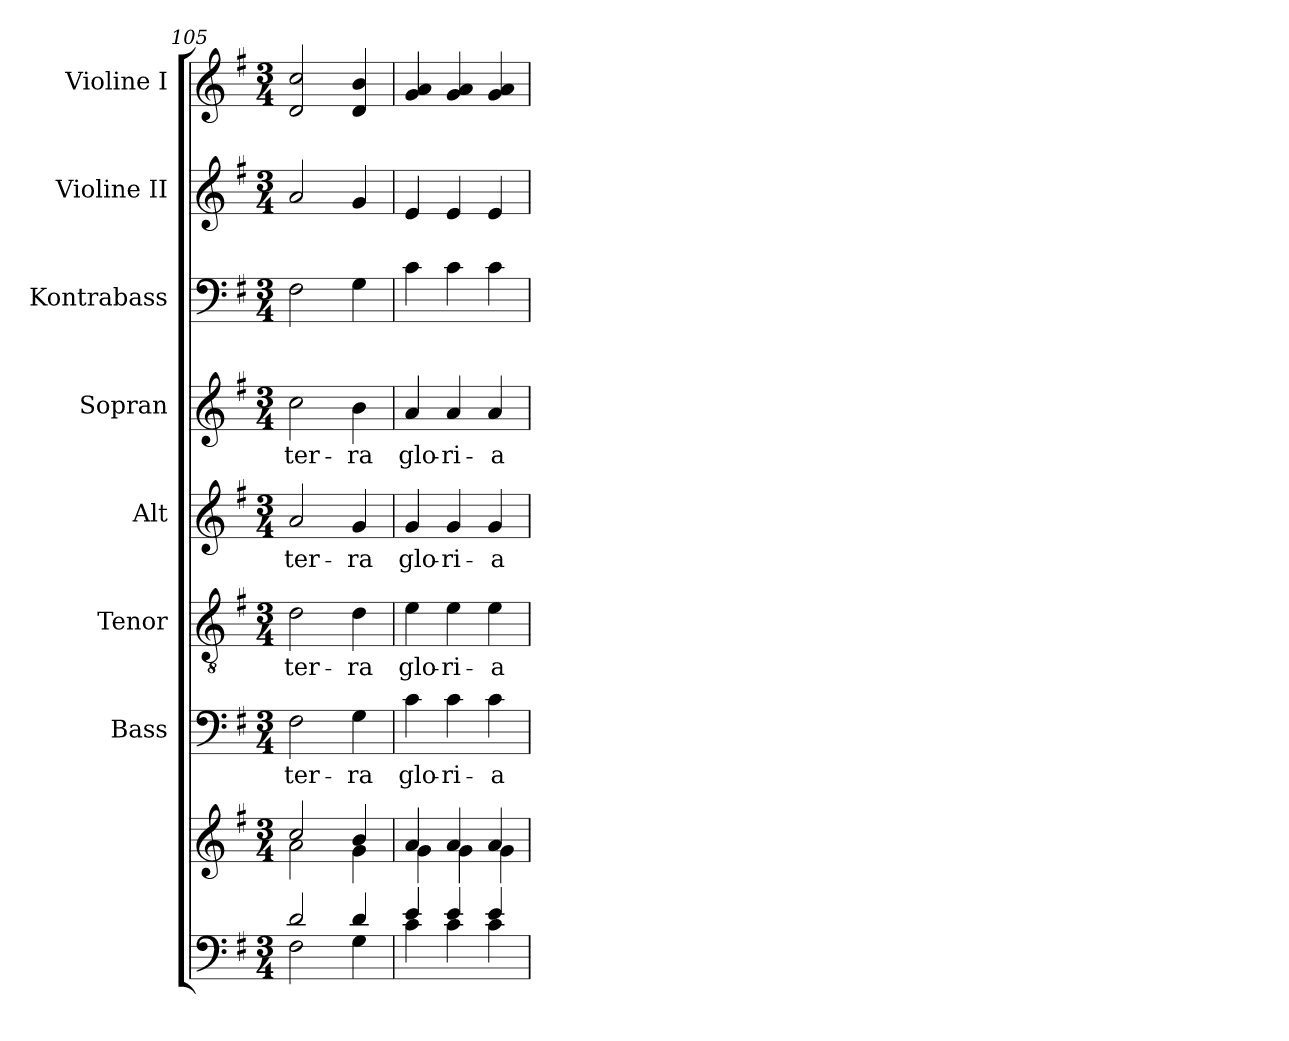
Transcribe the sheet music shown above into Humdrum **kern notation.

**kern	**kern	**kern	**text	**kern	**text	**kern	**text	**kern	**text	**kern	**kern	**kern
*part8	*part8	*part7	*part7	*part6	*part6	*part5	*part5	*part4	*part4	*part3	*part2	*part1
*staff9	*staff8	*staff7	*staff7	*staff6	*staff6	*staff5	*staff5	*staff4	*staff4	*staff3	*staff2	*staff1
*	*	*I"Bass	*	*I"Tenor	*	*I"Alt	*	*I"Sopran	*	*I"Kontrabass	*I"Violine II	*I"Violine I
*	*	*I'B.	*	*I'T.	*	*I'A.	*	*I'S.	*	*I'Kb.	*I'Vl. II	*I'Vl. I
!!LO:PB:g=z
*clefF4	*clefG2	*clefF4	*	*clefGv2	*	*clefG2	*	*clefG2	*	*clefF4	*clefG2	*clefG2
*	*	*	*	*	*	*	*	*	*	*ITrd7c12	*	*
*k[f#]	*k[f#]	*k[f#]	*	*k[f#]	*	*k[f#]	*	*k[f#]	*	*k[f#]	*k[f#]	*k[f#]
*G:	*G:	*G:	*	*G:	*	*G:	*	*G:	*	*G:	*G:	*G:
*M3/4	*M3/4	*M3/4	*	*M3/4	*	*M3/4	*	*M3/4	*	*M3/4	*M3/4	*M3/4
=105	=105	=105	=105	=105	=105	=105	=105	=105	=105	=105	=105	=105
*^	*^	*	*	*	*	*	*	*	*	*	*	*
!	!	!	!	!	!LO:LY:b	!	!LO:LY:b	!	!LO:LY:b	!	!LO:LY:b	!	!	!
2d/	2F#\	2cc/	2a\	2F#\	ter-	2d\	ter-	2a/	ter-	2cc\	ter-	2FF#\	2a/	2d/ 2cc/
!	!	!	!	!	!LO:LY:b	!	!LO:LY:b	!	!LO:LY:b	!	!LO:LY:b	!	!	!
4d/	4G\	4b/	4g\	4G\	-ra	4d\	-ra	4g/	-ra	4b\	-ra	4GG\	4g/	4d/ 4b/
=106	=106	=106	=106	=106	=106	=106	=106	=106	=106	=106	=106	=106	=106	=106
!	!	!	!	!	!LO:LY:b	!	!LO:LY:b	!	!LO:LY:b	!	!LO:LY:b	!	!	!
4e/	4c\	4a/	4g\	4c\	glo-	4e\	glo-	4g/	glo-	4a/	glo-	4C\	4e/	4g/ 4a/
!	!	!	!	!	!LO:LY:b	!	!LO:LY:b	!	!LO:LY:b	!	!LO:LY:b	!	!	!
4e/	4c\	4a/	4g\	4c\	-ri-	4e\	-ri-	4g/	-ri-	4a/	-ri-	4C\	4e/	4g/ 4a/
!	!	!	!	!	!LO:LY:b	!	!LO:LY:b	!	!LO:LY:b	!	!LO:LY:b	!	!	!
4e/	4c\	4a/	4g\	4c\	-a	4e\	-a	4g/	-a	4a/	-a	4C\	4e/	4g/ 4a/
*v	*v	*	*	*	*	*	*	*	*	*	*	*	*	*
*	*v	*v	*	*	*	*	*	*	*	*	*	*	*
=	=	=	=	=	=	=	=	=	=	=	=	=
*-	*-	*-	*-	*-	*-	*-	*-	*-	*-	*-	*-	*-
